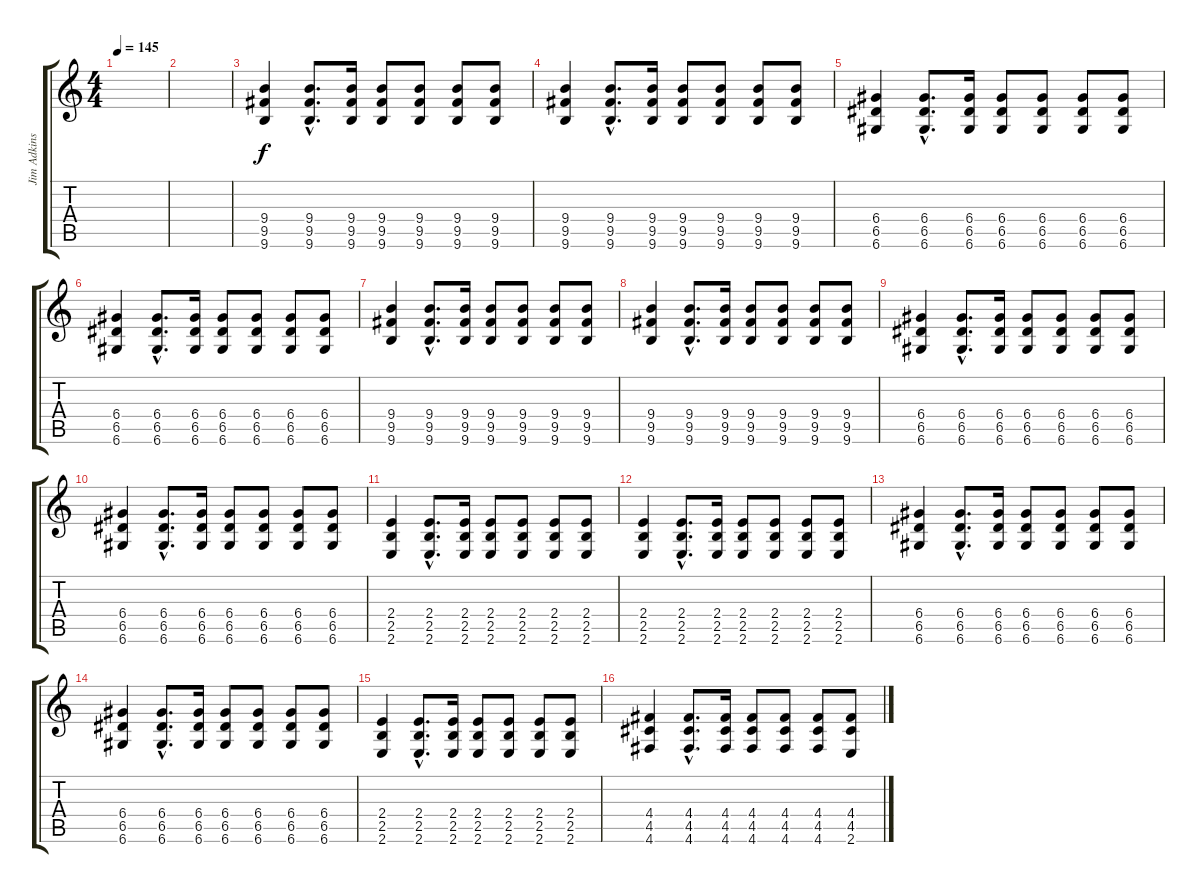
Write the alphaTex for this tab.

\track ("Jim Adkins" "Jim Adkins") {instrument overdrivenguitar}
\staff {score tabs}
\tuning (E4 B3 G3 D3 A2 D2) {hide}
\ts (4 4)
\tempo 145
\clef g2
\ks c
|
|
(9.4 9.5 9.6).4 (9.4{hac} 9.5{hac} 9.6{hac}).8{d} (9.4 9.5 9.6).16 (9.4 9.5 9.6).8 (9.4 9.5 9.6).8 (9.4 9.5 9.6).8 (9.4 9.5 9.6).8 |
(9.4 9.5 9.6).4 (9.4{hac} 9.5{hac} 9.6{hac}).8{d} (9.4 9.5 9.6).16 (9.4 9.5 9.6).8 (9.4 9.5 9.6).8 (9.4 9.5 9.6).8 (9.4 9.5 9.6).8 |
(6.4 6.5 6.6).4 (6.4{hac} 6.5{hac} 6.6{hac}).8{d} (6.4 6.5 6.6).16 (6.4 6.5 6.6).8 (6.4 6.5 6.6).8 (6.4 6.5 6.6).8 (6.4 6.5 6.6).8 |
(6.4 6.5 6.6).4 (6.4{hac} 6.5{hac} 6.6{hac}).8{d} (6.4 6.5 6.6).16 (6.4 6.5 6.6).8 (6.4 6.5 6.6).8 (6.4 6.5 6.6).8 (6.4 6.5 6.6).8 |
(9.4 9.5 9.6).4 (9.4{hac} 9.5{hac} 9.6{hac}).8{d} (9.4 9.5 9.6).16 (9.4 9.5 9.6).8 (9.4 9.5 9.6).8 (9.4 9.5 9.6).8 (9.4 9.5 9.6).8 |
(9.4 9.5 9.6).4 (9.4{hac} 9.5{hac} 9.6{hac}).8{d} (9.4 9.5 9.6).16 (9.4 9.5 9.6).8 (9.4 9.5 9.6).8 (9.4 9.5 9.6).8 (9.4 9.5 9.6).8 |
(6.4 6.5 6.6).4 (6.4{hac} 6.5{hac} 6.6{hac}).8{d} (6.4 6.5 6.6).16 (6.4 6.5 6.6).8 (6.4 6.5 6.6).8 (6.4 6.5 6.6).8 (6.4 6.5 6.6).8 |
(6.4 6.5 6.6).4 (6.4{hac} 6.5{hac} 6.6{hac}).8{d} (6.4 6.5 6.6).16 (6.4 6.5 6.6).8 (6.4 6.5 6.6).8 (6.4 6.5 6.6).8 (6.4 6.5 6.6).8 |
(2.4 2.5 2.6).4 (2.4{hac} 2.5{hac} 2.6{hac}).8{d} (2.4 2.5 2.6).16 (2.4 2.5 2.6).8 (2.4 2.5 2.6).8 (2.4 2.5 2.6).8 (2.4 2.5 2.6).8 |
(2.4 2.5 2.6).4 (2.4{hac} 2.5{hac} 2.6{hac}).8{d} (2.4 2.5 2.6).16 (2.4 2.5 2.6).8 (2.4 2.5 2.6).8 (2.4 2.5 2.6).8 (2.4 2.5 2.6).8 |
(6.4 6.5 6.6).4 (6.4{hac} 6.5{hac} 6.6{hac}).8{d} (6.4 6.5 6.6).16 (6.4 6.5 6.6).8 (6.4 6.5 6.6).8 (6.4 6.5 6.6).8 (6.4 6.5 6.6).8 |
(6.4 6.5 6.6).4 (6.4{hac} 6.5{hac} 6.6{hac}).8{d} (6.4 6.5 6.6).16 (6.4 6.5 6.6).8 (6.4 6.5 6.6).8 (6.4 6.5 6.6).8 (6.4 6.5 6.6).8 |
(2.4 2.5 2.6).4 (2.4{hac} 2.5{hac} 2.6{hac}).8{d} (2.4 2.5 2.6).16 (2.4 2.5 2.6).8 (2.4 2.5 2.6).8 (2.4 2.5 2.6).8 (2.4 2.5 2.6).8 |
(4.4 4.5 4.6).4 (4.4{hac} 4.5{hac} 4.6{hac}).8{d} (4.4 4.5 4.6).16 (4.4 4.5 4.6).8 (4.4 4.5 4.6).8 (4.4 4.5 4.6).8 (4.4 4.5 2.6).8
